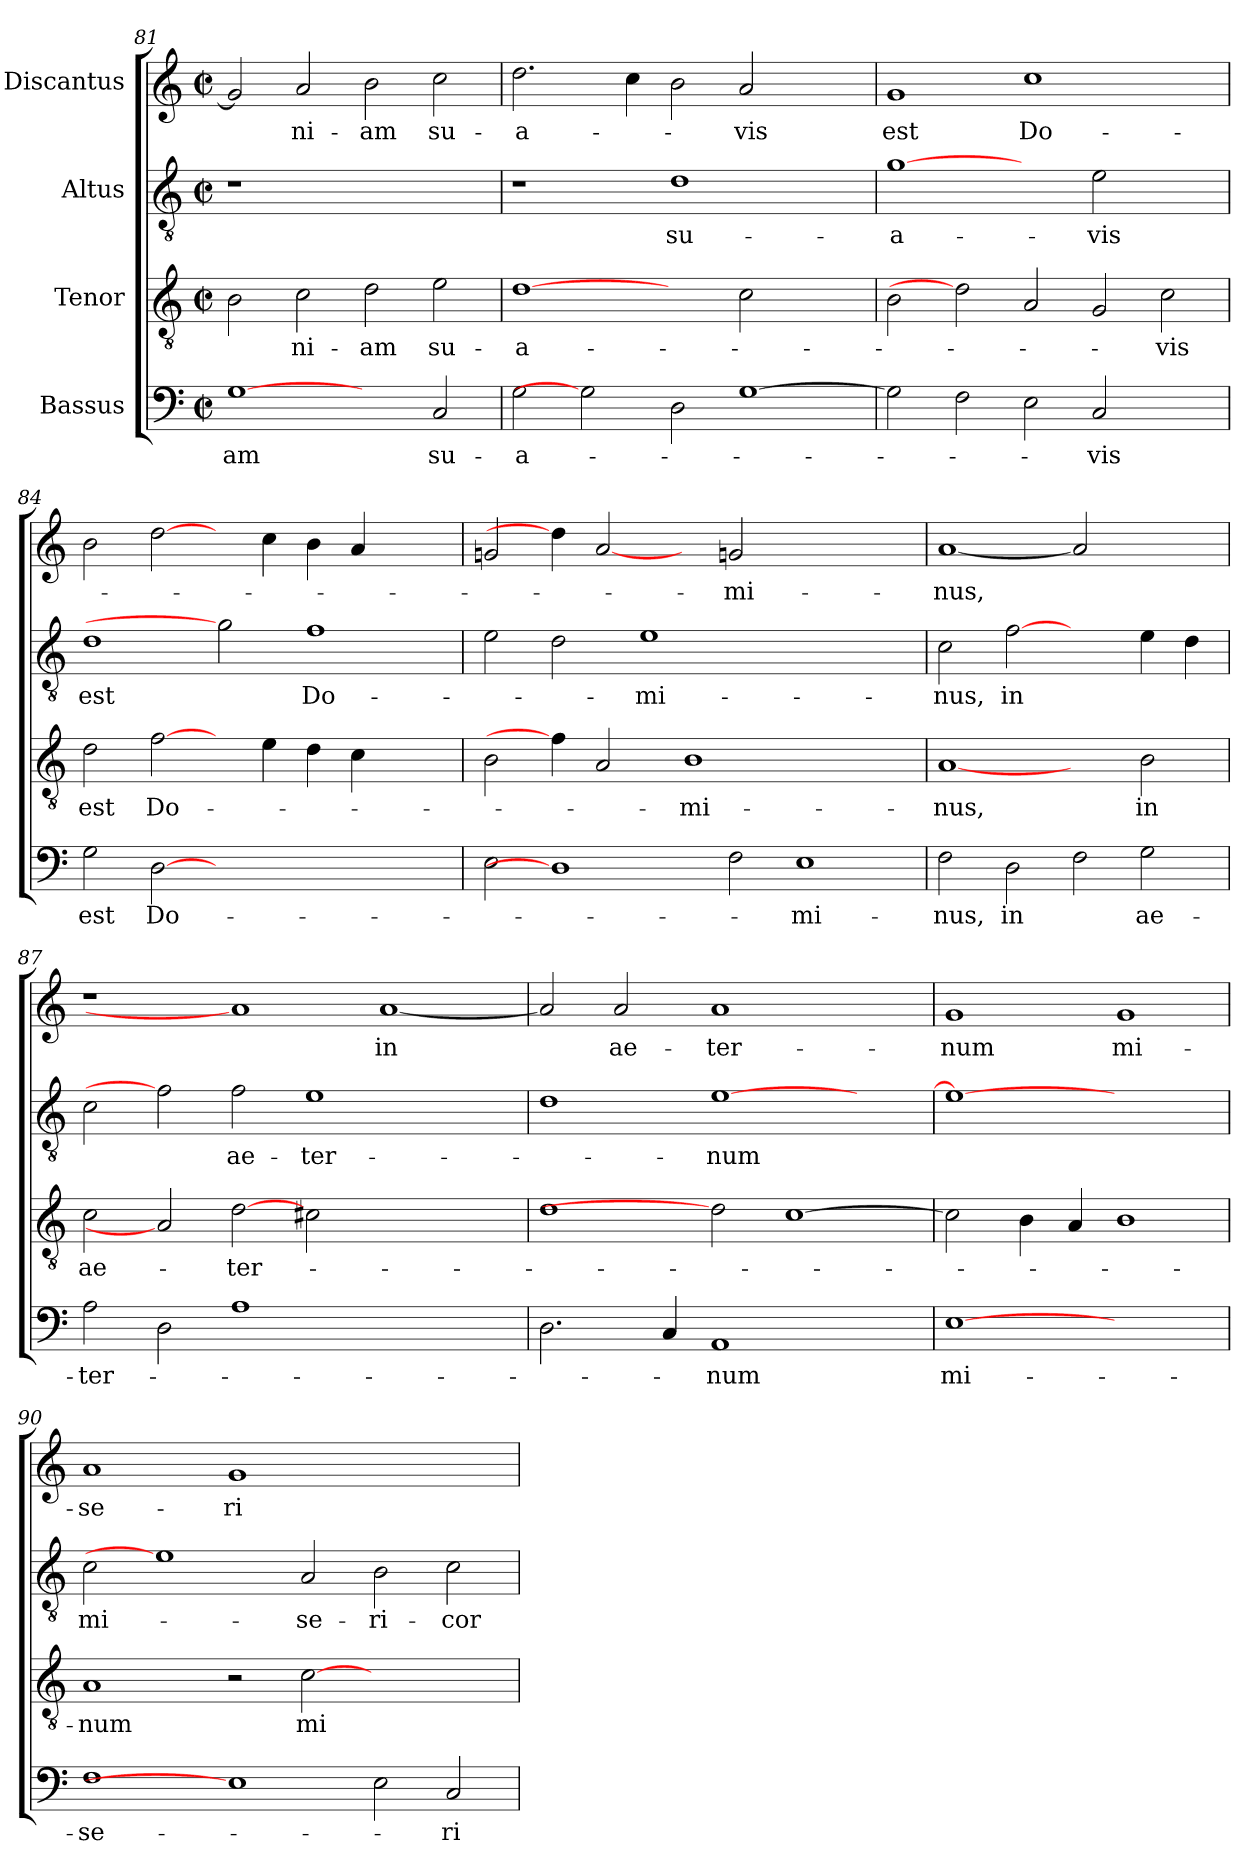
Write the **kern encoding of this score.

**kern	**text	**kern	**text	**kern	**text	**kern	**text
*part4	*part4	*part3	*part3	*part2	*part2	*part1	*part1
*staff4	*staff4	*staff3	*staff3	*staff2	*staff2	*staff1	*staff1
*I"Bassus	*	*I"Tenor	*	*I"Altus	*	*I"Discantus	*
*clefF4	*	*clefGv2	*	*clefGv2	*	*clefG2	*
*k[]	*	*k[]	*	*k[]	*	*k[]	*
*a:	*	*a:	*	*a:	*	*a:	*
*M2/2	*	*M2/2	*	*M2/2	*	*M2/2	*
*met(c|)	*	*met(c|)	*	*met(c|)	*	*met(c|)	*
=81	=81	=81	=81	=81	=81	=81	=81
!	!LO:LY:b	!	!	!	!	!	!
[1G	-am	2B\	.	1r	.	2g/]	.
!	!	!	!LO:LY:b	!	!	!	!LO:LY:b
.	.	2c\	-ni-	.	.	2a/	-ni-
!	!	!	!LO:LY:b	!	!	!	!LO:LY:b
2ryy	.	2d\	-am	1ryy	.	2b\	-am
!	!LO:LY:b	!	!LO:LY:b	!	!	!	!LO:LY:b
2C/	su-	2e\	su-	.	.	2cc\	su-
=82	=82	=82	=82	=82	=82	=82	=82
!	!LO:LY:b	!	!LO:LY:b	!	!	!	!LO:LY:b
2G\	-a-	[1d	-a-	1r	.	2.dd\	-a-
2G]	.	.	.	.	.	.	.
.	.	.	.	.	.	4cc\	.
!	!	!	!	!	!LO:LY:b	!	!
2D\	.	2ryy	.	1d	su-	2b\	.
!	!	!	!	!	!	!	!LO:LY:b
[1G	.	2c\	.	.	.	2a/	-vis
.	.	2ryy	.	2ryy	.	2ryy	.
=83	=83	=83	=83	=83	=83	=83	=83
!	!	!	!	!	!LO:LY:b	!	!LO:LY:b
2G\]	.	2B\	.	[1g	-a-	1g	est
2F\	.	2d]	.	.	.	.	.
!	!	!	!	!	!	!	!LO:LY:b
2E\	.	2A/	.	2ryy	.	1cc	Do-
!	!LO:LY:b	!	!	!	!LO:LY:b	!	!
2C/	-vis	2G/	.	2e\	-vis	.	.
!	!	!	!LO:LY:b	!	!	!	!
2ryy	.	2c\	-vis	2ryy	.	2ryy	.
=84	=84	=84	=84	=84	=84	=84	=84
!	!LO:LY:b	!	!LO:LY:b	!	!LO:LY:b	!	!
2G\	est	2d\	est	1d	est	2b\	.
!	!LO:LY:b	!	!LO:LY:b	!	!	!	!
[2D	Do-	[2f\	Do-	.	.	[2dd\	.
1.ryy	.	4ryy	.	2g]	.	4ryy	.
.	.	4e\	.	.	.	4cc\	.
!	!	!	!	!	!LO:LY:b	!	!
.	.	4d\	.	1f	Do-	4b\	.
.	.	4c\	.	.	.	4a/	.
.	.	2ryy	.	.	.	2ryy	.
!!LO:LB:g=z
=85	=85	=85	=85	=85	=85	=85	=85
2E\	.	2B\	.	2e\	.	2gn/	.
1D]	.	4f\]	.	2d\	.	4dd\]	.
.	.	2A/	.	.	.	[2a	.
!	!	!	!	!	!LO:LY:b	!	!
.	.	.	.	1e	-mi-	.	.
!	!	!	!LO:LY:b	!	!	!	!
.	.	1B	-mi-	.	.	4ryy	.
!	!	!	!	!	!	!	!LO:LY:b
2F\	.	.	.	.	.	2gn/	-mi-
!	!LO:LY:b	!	!	!	!	!	!
1E	-mi-	.	.	1ryy	.	1ryy	.
.	.	2.ryy	.	.	.	.	.
=86	=86	=86	=86	=86	=86	=86	=86
!	!LO:LY:b	!	!LO:LY:b	!	!LO:LY:b	!	!LO:LY:b
2F\	-nus,	[1A	-nus,	2c\	-nus,	[1a	-nus,
!	!LO:LY:b	!	!	!	!LO:LY:b	!	!
2D\	in	.	.	[2f	in	.	.
2F\	.	2ryy	.	2ryy	.	2a]	.
!	!LO:LY:b	!	!LO:LY:b	!	!	!	!
2G\	ae-	2B\	in	4e\	.	2ryy	.
.	.	.	.	4d\	.	.	.
=87	=87	=87	=87	=87	=87	=87	=87
!	!LO:LY:b	!	!LO:LY:b	!	!	!	!
2A\	-ter-	2c\	ae-	2c\	.	1r	.
2D\	.	2A]	.	2f]	.	.	.
!	!	!	!LO:LY:b	!	!LO:LY:b	!	!
1A	.	[2d	-ter-	2f\	ae-	1a]	.
!	!	!	!	!	!LO:LY:b	!	!
.	.	2c#X\	.	1e	-ter-	.	.
!	!	!	!	!	!	!	!LO:LY:b
1ryy	.	1ryy	.	.	.	[1a	in
.	.	.	.	2ryy	.	.	.
=88	=88	=88	=88	=88	=88	=88	=88
2.D\	.	1d	.	1d	.	2a/]	.
!	!	!	!	!	!	!	!LO:LY:b
.	.	.	.	.	.	2a/	ae-
4C/	.	.	.	.	.	.	.
!	!LO:LY:b	!	!	!	!LO:LY:b	!	!LO:LY:b
1AA	-num	2d]	.	[1e	-num	1a	-ter-
.	.	[1c	.	.	.	.	.
2ryy	.	.	.	2ryy	.	2ryy	.
=89	=89	=89	=89	=89	=89	=89	=89
!	!LO:LY:b	!	!	!	!	!	!LO:LY:b
[1E	mi-	2c\]	.	1e_	.	1g	-num
.	.	4B\	.	.	.	.	.
.	.	4A/	.	.	.	.	.
!	!	!	!	!	!	!	!LO:LY:b
1ryy	.	1B	.	1ryy	.	1g	mi-
=90	=90	=90	=90	=90	=90	=90	=90
!	!LO:LY:b	!	!LO:LY:b	!	!LO:LY:b	!	!LO:LY:b
1F	-se-	1A	-num	2c\	mi-	1a	-se-
.	.	.	.	1e]	.	.	.
!	!	!	!	!	!	!	!LO:LY:b
1E]	.	2r	.	.	.	1g	-ri-
!	!	!	!LO:LY:b	!	!LO:LY:b	!	!
.	.	[2c\	mi-	2A/	-se-	.	.
!	!	!	!	!	!LO:LY:b	!	!
2E\	.	1ryy	.	2B\	-ri-	1ryy	.
!	!LO:LY:b	!	!	!	!LO:LY:b	!	!
2C/	-ri-	.	.	2c\	-cor-	.	.
=	=	=	=	=	=	=	=
*-	*-	*-	*-	*-	*-	*-	*-
